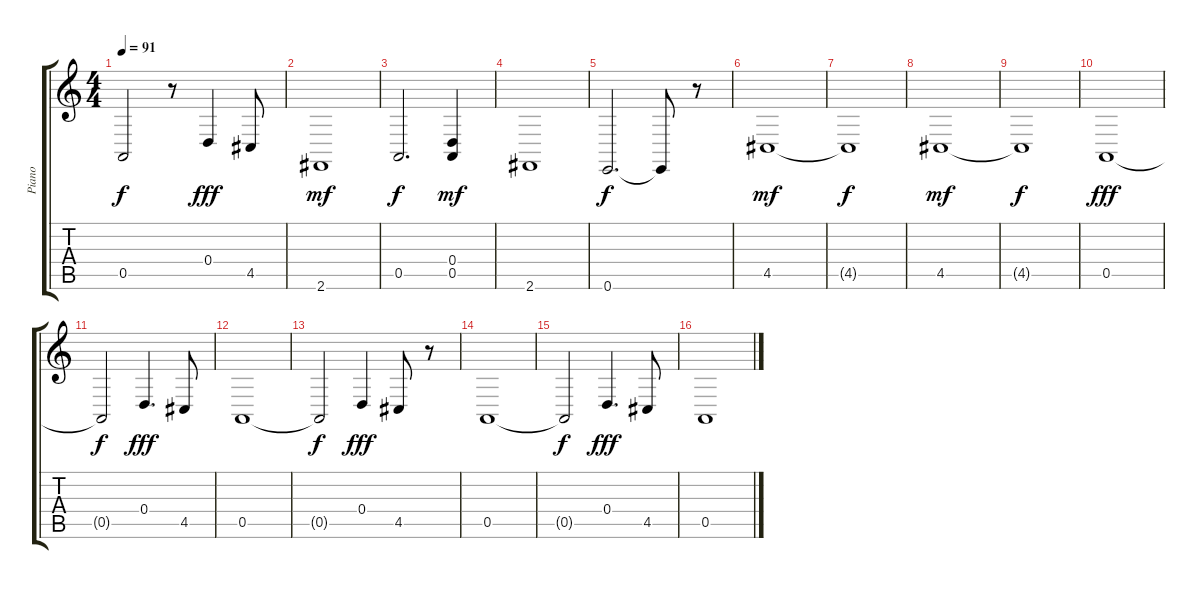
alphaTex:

\track ("Piano" "Piano") {instrument acousticgrandpiano}
\staff {score tabs}
\tuning (E4 B3 G3 D3 A2 E2) {hide}
\ts (4 4)
\tempo 91
\clef g2
\ks c
0.5{t}.2{dy f} r.8 0.4.4{dy fff} 4.5.8 |
2.6.1{dy mf} |
0.5.2{d dy f} (0.4 0.5).4{dy mf} |
2.6.1 |
0.6.2{d dy f} 0.6{t}.8 r.8 |
4.5.1{dy mf} |
4.5{t}.1{dy f} |
4.5.1{dy mf} |
4.5{t}.1{dy f} |
0.5.1{dy fff} |
0.5{t}.2{dy f} 0.4.4{d dy fff} 4.5.8 |
0.5.1 |
0.5{t}.2{dy f} 0.4.4{dy fff} 4.5.8 r.8 |
0.5.1 |
0.5{t}.2{dy f} 0.4.4{d dy fff} 4.5.8 |
0.5.1
